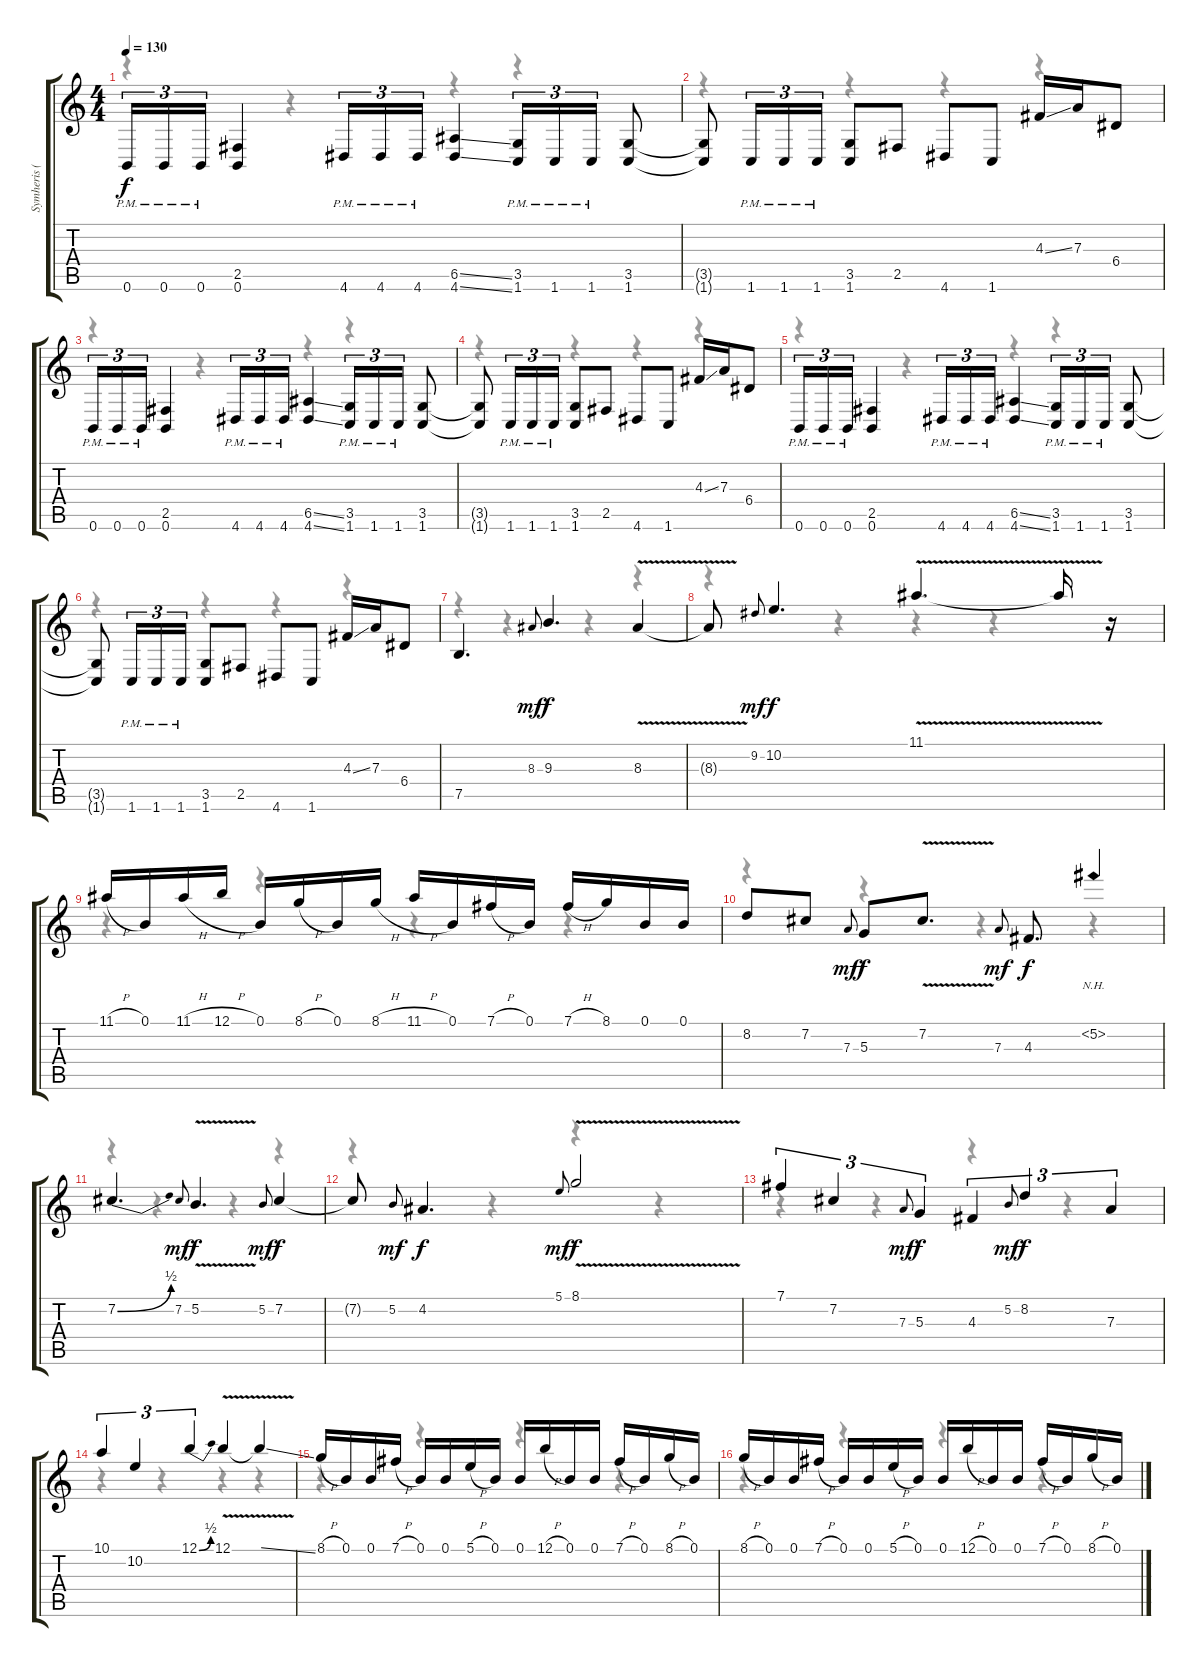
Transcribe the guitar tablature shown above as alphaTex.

\track ("Symheris (Lead)" "Symheris (") {instrument distortionguitar}
\staff {score tabs}
\tuning (B3 Gb3 D3 A2 E2 B1) {hide}
\voice
\ts (4 4)
\tempo 130
\clef g2
\ks c
0.6{pm}.16{tu (3 2) dy f} 0.6{pm}.16{tu (3 2)} 0.6{pm}.16{tu (3 2)} (2.5 0.6).4 4.6{pm}.16{tu (3 2)} 4.6{pm}.16{tu (3 2)} 4.6{pm}.16{tu (3 2)} (6.5{ss} 4.6{ss}).4 (3.5{pm} 1.6{pm}).16{tu (3 2)} 1.6{pm}.16{tu (3 2)} 1.6{pm}.16{tu (3 2)} (3.5 1.6).8 |
(3.5{t} 1.6{t}).8 1.6{pm}.16{tu (3 2)} 1.6{pm}.16{tu (3 2)} 1.6{pm}.16{tu (3 2)} (3.5 1.6).8 2.5.8 4.6.8 1.6.8 4.3{ss}.16 7.3.16 6.4.8 |
0.6{pm}.16{tu (3 2)} 0.6{pm}.16{tu (3 2)} 0.6{pm}.16{tu (3 2)} (2.5 0.6).4 4.6{pm}.16{tu (3 2)} 4.6{pm}.16{tu (3 2)} 4.6{pm}.16{tu (3 2)} (6.5{ss} 4.6{ss}).4 (3.5{pm} 1.6{pm}).16{tu (3 2)} 1.6{pm}.16{tu (3 2)} 1.6{pm}.16{tu (3 2)} (3.5 1.6).8 |
(3.5{t} 1.6{t}).8 1.6{pm}.16{tu (3 2)} 1.6{pm}.16{tu (3 2)} 1.6{pm}.16{tu (3 2)} (3.5 1.6).8 2.5.8 4.6.8 1.6.8 4.3{ss}.16 7.3.16 6.4.8 |
0.6{pm}.16{tu (3 2)} 0.6{pm}.16{tu (3 2)} 0.6{pm}.16{tu (3 2)} (2.5 0.6).4 4.6{pm}.16{tu (3 2)} 4.6{pm}.16{tu (3 2)} 4.6{pm}.16{tu (3 2)} (6.5{ss} 4.6{ss}).4 (3.5{pm} 1.6{pm}).16{tu (3 2)} 1.6{pm}.16{tu (3 2)} 1.6{pm}.16{tu (3 2)} (3.5 1.6).8 |
(3.5{t} 1.6{t}).8 1.6{pm}.16{tu (3 2)} 1.6{pm}.16{tu (3 2)} 1.6{pm}.16{tu (3 2)} (3.5 1.6).8 2.5.8 4.6.8 1.6.8 4.3{ss}.16 7.3.16 6.4.8 |
7.5.4{d} 8.3.8{gr onbeat dy mf} 9.3.4{d dy f} 8.3{v}.4 |
8.3{v t}.8 9.2.8{gr onbeat dy mf} 10.2.4{d dy f} 11.1{v}.4{d} 11.1{v t}.16 r.16 |
11.1{h}.16 0.1.16 11.1{h}.16 12.1{h}.16 0.1.16 8.1{h}.16 0.1.16 8.1{h}.16 11.1{h}.16 0.1.16 7.1{h}.16 0.1.16 7.1{h}.16 8.1.16 0.1.16 0.1.16 |
8.2.8 7.2.8 7.3.8{gr onbeat dy mf} 5.3.8{dy f} 7.2{v}.8{d} 7.3.8{gr onbeat dy mf} 4.3.8{d dy f} 5.2{nh}.4 |
7.2{be (bend 0 0 60 2)}.4{d} 7.2.8{gr onbeat dy mf} 5.2{v}.4{d dy f} 5.2.8{gr onbeat dy mf} 7.2.4{dy f} |
7.2{t}.8 5.2.8{gr onbeat dy mf} 4.2.4{d dy f} 5.1.8{gr onbeat dy mf} 8.1{v}.2{dy f} |
7.1.4{tu (3 2)} 7.2.4{tu (3 2)} 7.3.8{gr onbeat dy mf} 5.3.4{tu (3 2) dy f} 4.3.4{tu (3 2)} 5.2.8{gr onbeat dy mf} 8.2.4{tu (3 2) dy f} 7.3.4{tu (3 2)} |
10.1.4{tu (3 2)} 10.2.4{tu (3 2)} 12.1{be (bend 0 0 60 2)}.4{tu (3 2)} 12.1{v}.4 12.1{v ss t}.4 |
8.1{h}.16 0.1.16 0.1.16 7.1{h}.16 0.1.16 0.1.16 5.1{h}.16 0.1.16 0.1.16 12.1{h}.16 0.1.16 0.1.16 7.1{h}.16 0.1.16 8.1{h}.16 0.1.16 |
8.1{h}.16 0.1.16 0.1.16 7.1{h}.16 0.1.16 0.1.16 5.1{h}.16 0.1.16 0.1.16 12.1{h}.16 0.1.16 0.1.16 7.1{h}.16 0.1.16 8.1{h}.16 0.1.16
\voice
\clef g2
\ottava regular
\simile none
\ks c
r.4{dy f} r.4 r.4 r.4 |
r.4 r.4 r.4 r.4 |
r.4 r.4 r.4 r.4 |
r.4 r.4 r.4 r.4 |
r.4 r.4 r.4 r.4 |
r.4 r.4 r.4 r.4 |
r.4 r.4 r.4 r.4 |
r.4 r.4 r.4 r.4 |
r.4 r.4 r.4 r.4 |
r.4 r.4 r.4 r.4 |
r.4 r.4 r.4 r.4 |
r.4 r.4 r.4 r.4 |
r.4 r.4 r.4 r.4 |
r.4 r.4 r.4 r.4 |
r.4 r.4 r.4 r.4 |
r.4 r.4 r.4 r.4
